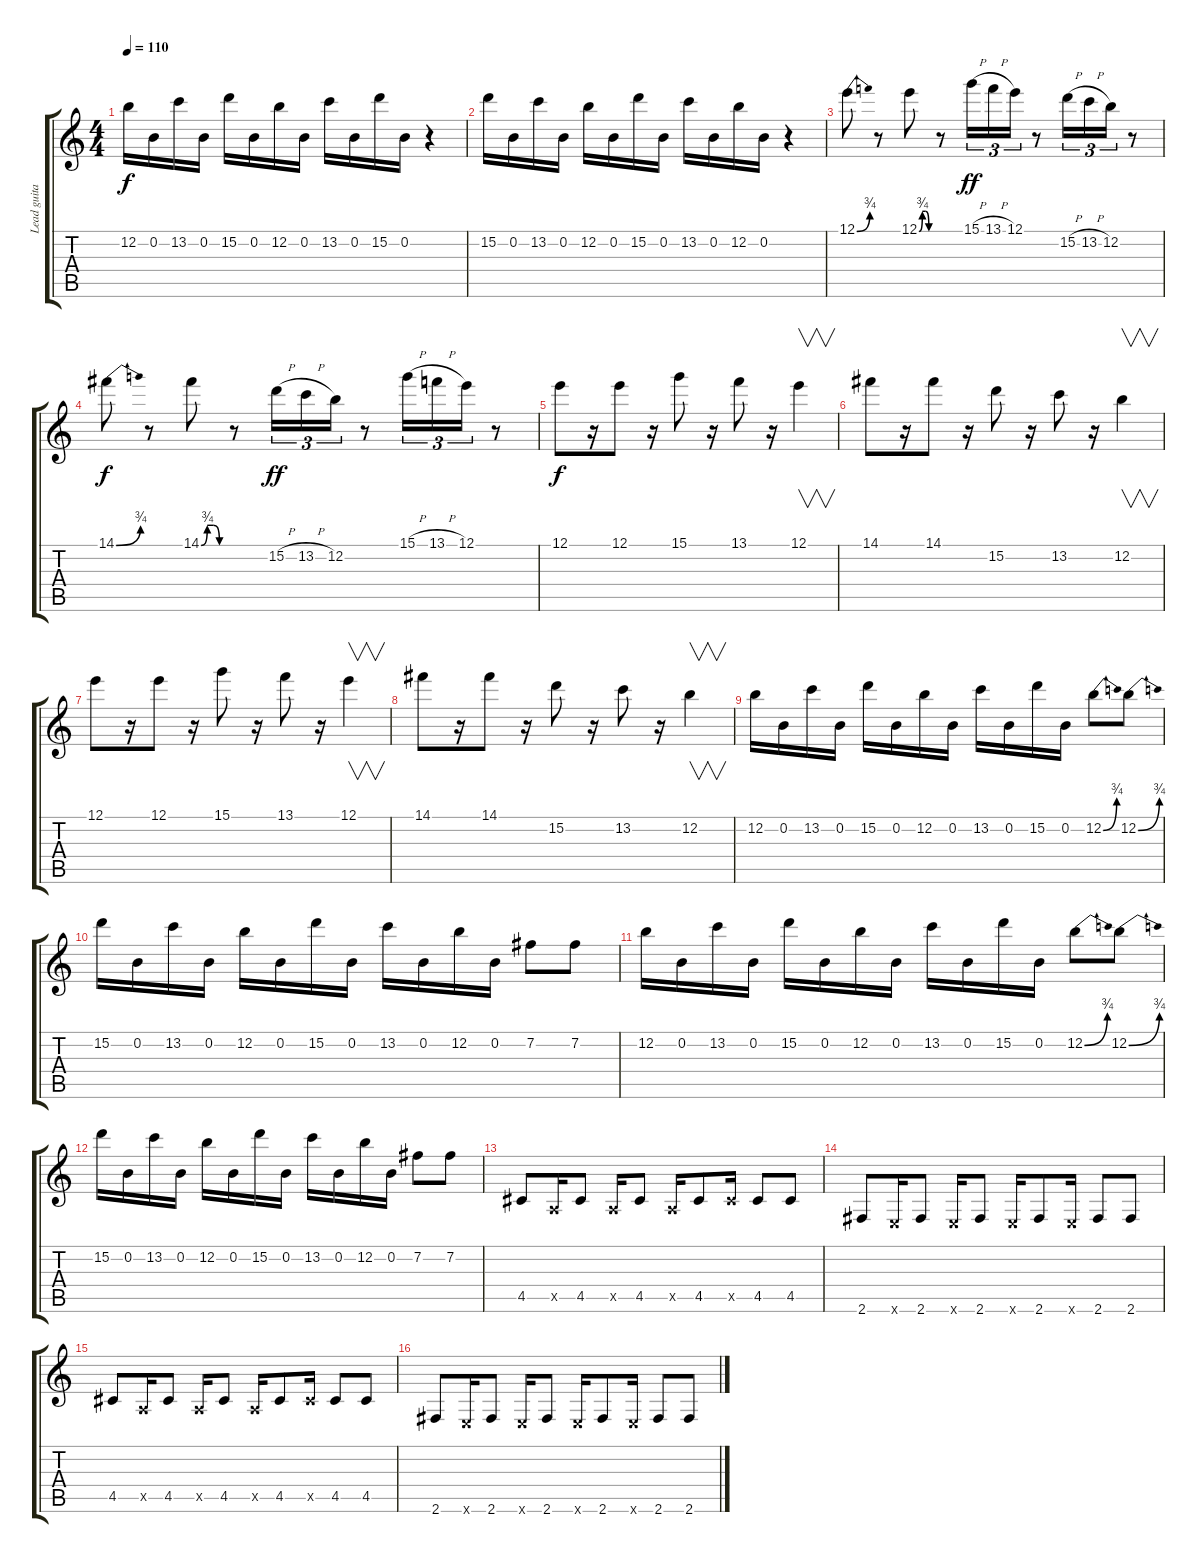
\track ("Lead guitar" "Lead guita") {instrument overdrivenguitar}
\staff {score tabs}
\tuning (E4 B3 G3 D3 A2 E2) {hide}
\ts (4 4)
\tempo 110
\clef g2
\ks c
12.2.16{dy f} 0.2.16 13.2.16 0.2.16 15.2.16 0.2.16 12.2.16 0.2.16 13.2.16 0.2.16 15.2.16 0.2.16 r.4 |
15.2.16 0.2.16 13.2.16 0.2.16 12.2.16 0.2.16 15.2.16 0.2.16 13.2.16 0.2.16 12.2.16 0.2.16 r.4 |
12.1{be (bend 0 0 60 3)}.8 r.8 12.1{be (custom 0 0 15 3 30 3 45 0 60 0)}.8 r.8 15.1{h}.16{tu (3 2) dy ff} 13.1{h}.16{tu (3 2)} 12.1.16{tu (3 2)} r.8 15.2{h}.16{tu (3 2)} 13.2{h}.16{tu (3 2)} 12.2.16{tu (3 2)} r.8 |
14.1{be (bend 0 0 60 3)}.8{dy f} r.8 14.1{be (custom 0 0 15 3 30 3 45 0 60 0)}.8 r.8 15.2{h}.16{tu (3 2) dy ff} 13.2{h}.16{tu (3 2)} 12.2.16{tu (3 2)} r.8 15.1{h}.16{tu (3 2)} 13.1{h}.16{tu (3 2)} 12.1.16{tu (3 2)} r.8 |
12.1.8{dy f} r.16 12.1.8 r.16 15.1.8 r.16 13.1.8 r.16 12.1.4{v} |
14.1.8 r.16 14.1.8 r.16 15.2.8 r.16 13.2.8 r.16 12.2.4{v} |
12.1.8 r.16 12.1.8 r.16 15.1.8 r.16 13.1.8 r.16 12.1.4{v} |
14.1.8 r.16 14.1.8 r.16 15.2.8 r.16 13.2.8 r.16 12.2.4{v} |
12.2.16 0.2.16 13.2.16 0.2.16 15.2.16 0.2.16 12.2.16 0.2.16 13.2.16 0.2.16 15.2.16 0.2.16 12.2{be (bend 0 0 60 3)}.8 12.2{be (bend 0 0 60 3)}.8 |
15.2.16 0.2.16 13.2.16 0.2.16 12.2.16 0.2.16 15.2.16 0.2.16 13.2.16 0.2.16 12.2.16 0.2.16 7.2.8 7.2.8 |
12.2.16 0.2.16 13.2.16 0.2.16 15.2.16 0.2.16 12.2.16 0.2.16 13.2.16 0.2.16 15.2.16 0.2.16 12.2{be (bend 0 0 60 3)}.8 12.2{be (bend 0 0 60 3)}.8 |
15.2.16 0.2.16 13.2.16 0.2.16 12.2.16 0.2.16 15.2.16 0.2.16 13.2.16 0.2.16 12.2.16 0.2.16 7.2.8 7.2.8 |
4.5.8 0.5{x}.16 4.5.8 0.5{x}.16 4.5.8 0.5{x}.16 4.5.8 4.5{x}.16 4.5.8 4.5.8 |
2.6.8 0.6{x}.16 2.6.8 0.6{x}.16 2.6.8 0.6{x}.16 2.6.8 0.6{x}.16 2.6.8 2.6.8 |
4.5.8 0.5{x}.16 4.5.8 0.5{x}.16 4.5.8 0.5{x}.16 4.5.8 4.5{x}.16 4.5.8 4.5.8 |
2.6.8 0.6{x}.16 2.6.8 0.6{x}.16 2.6.8 0.6{x}.16 2.6.8 0.6{x}.16 2.6.8 2.6.8
